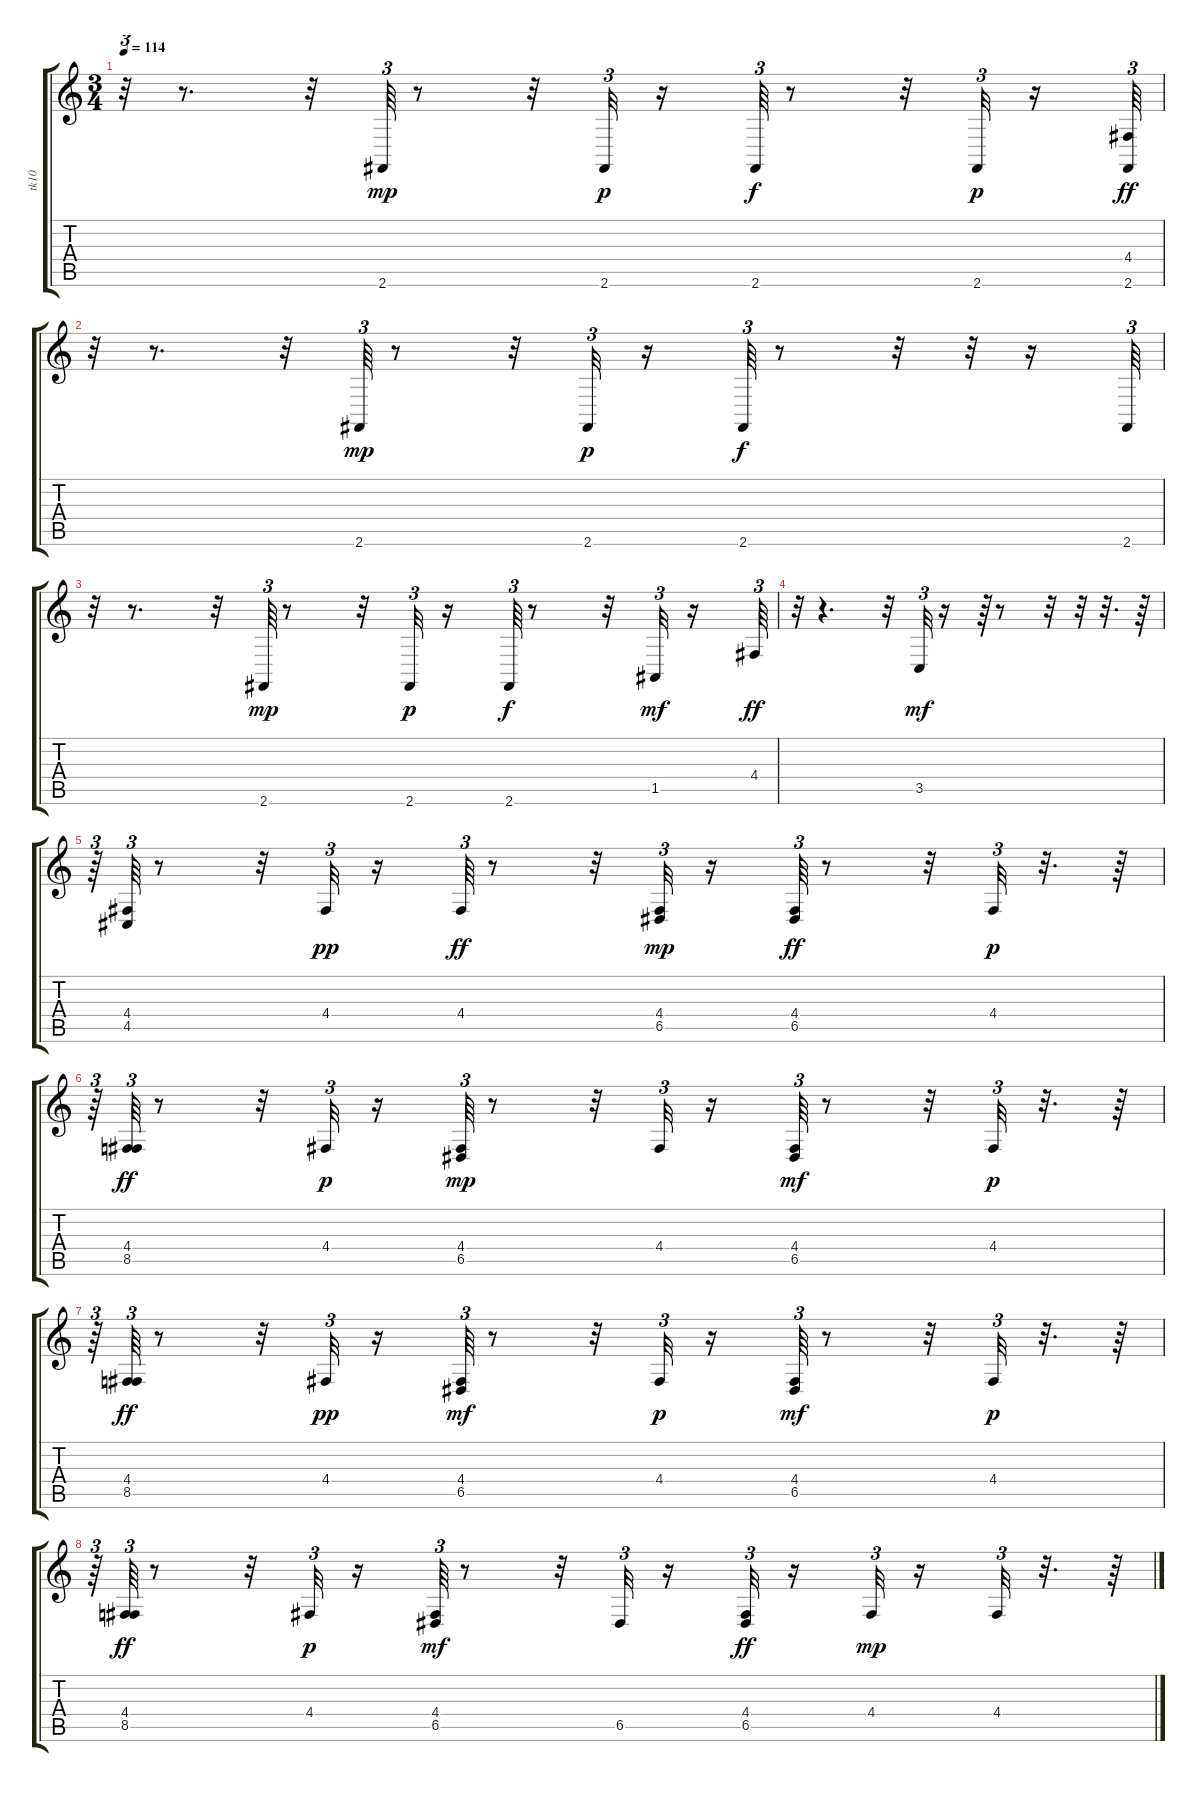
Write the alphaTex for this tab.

\track ("tk10" "tk10") {instrument acousticgrandpiano}
\staff {score tabs}
\tuning (E4 B3 G3 D3 A2 E2) {hide}
\ts (3 4)
\tempo 114
\clef g2
\ks c
r.32{tu (3 2) dy f} r.8{d} r.32 2.6.64{tu (3 2) dy mp} r.8 r.32 2.6.32{tu (3 2) dy p} r.16 2.6.64{tu (3 2) dy f} r.8 r.32 2.6.32{tu (3 2) dy p} r.16 (4.4 2.6).64{tu (3 2) dy ff} |
r.32{tu (3 2)} r.8{d} r.32 2.6.64{tu (3 2) dy mp} r.8 r.32 2.6.32{tu (3 2) dy p} r.16 2.6.64{tu (3 2) dy f} r.8 r.32 r.32{tu (3 2)} r.16 2.6.64{tu (3 2)} |
r.32{tu (3 2)} r.8{d} r.32 2.6.64{tu (3 2) dy mp} r.8 r.32 2.6.32{tu (3 2) dy p} r.16 2.6.64{tu (3 2) dy f} r.8 r.32 1.5.32{tu (3 2) dy mf} r.16 4.4.64{tu (3 2) dy ff} |
r.32{tu (3 2)} r.4{d} r.32 3.5.32{tu (3 2) dy mf} r.16 r.64{tu (3 2)} r.8 r.32 r.32{tu (3 2)} r.32{d} r.64 |
r.64{tu (3 2)} (4.4 4.5).64{tu (3 2)} r.8 r.32 4.4.32{tu (3 2) dy pp} r.16 4.4.64{tu (3 2) dy ff} r.8 r.32 (4.4 6.5).32{tu (3 2) dy mp} r.16 (4.4 6.5).64{tu (3 2) dy ff} r.8 r.32 4.4.32{tu (3 2) dy p} r.32{d} r.64 |
r.64{tu (3 2)} (4.4 8.5).64{tu (3 2) dy ff} r.8 r.32 4.4.32{tu (3 2) dy p} r.16 (4.4 6.5).64{tu (3 2) dy mp} r.8 r.32 4.4.32{tu (3 2)} r.16 (4.4 6.5).64{tu (3 2) dy mf} r.8 r.32 4.4.32{tu (3 2) dy p} r.32{d} r.64 |
r.64{tu (3 2)} (4.4 8.5).64{tu (3 2) dy ff} r.8 r.32 4.4.32{tu (3 2) dy pp} r.16 (4.4 6.5).64{tu (3 2) dy mf} r.8 r.32 4.4.32{tu (3 2) dy p} r.16 (4.4 6.5).64{tu (3 2) dy mf} r.8 r.32 4.4.32{tu (3 2) dy p} r.32{d} r.64 |
r.64{tu (3 2)} (4.4 8.5).64{tu (3 2) dy ff} r.8 r.32 4.4.32{tu (3 2) dy p} r.16 (4.4 6.5).64{tu (3 2) dy mf} r.8 r.32 6.5.32{tu (3 2)} r.16 (4.4 6.5).32{tu (3 2) dy ff} r.16 4.4.32{tu (3 2) dy mp} r.16 4.4.32{tu (3 2)} r.32{d} r.64
